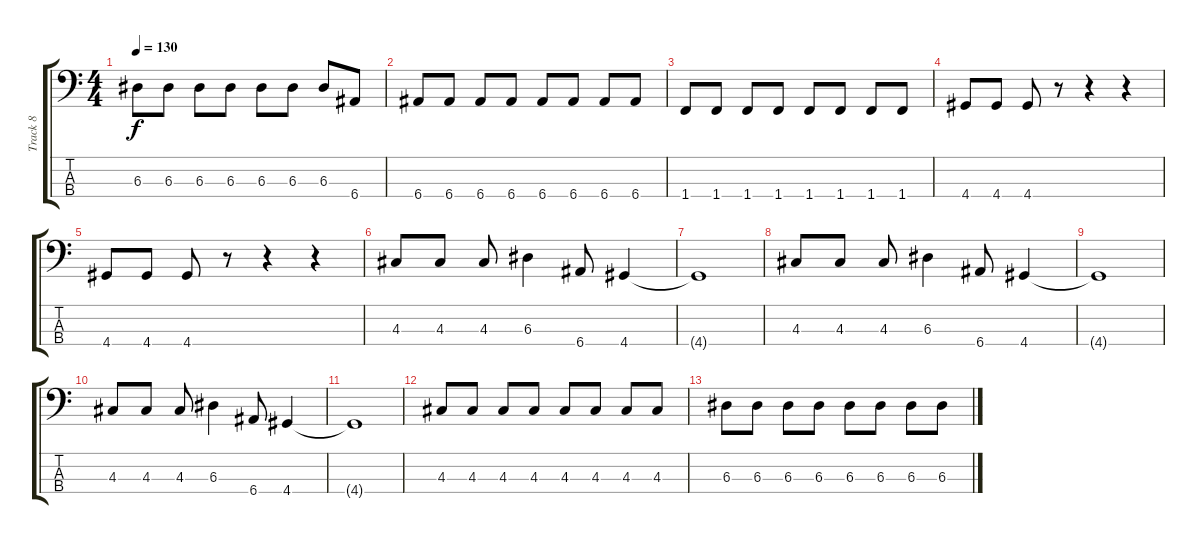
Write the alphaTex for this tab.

\track ("Track 8" "Track 8") {instrument electricbassfinger}
\staff {score tabs}
\tuning (G2 D2 A1 E1) {hide}
\ts (4 4)
\tempo 130
\clef f4
\ks c
6.3.8{dy f} 6.3.8 6.3.8 6.3.8 6.3.8 6.3.8 6.3.8 6.4.8 |
6.4.8 6.4.8 6.4.8 6.4.8 6.4.8 6.4.8 6.4.8 6.4.8 |
1.4.8 1.4.8 1.4.8 1.4.8 1.4.8 1.4.8 1.4.8 1.4.8 |
4.4.8 4.4.8 4.4.8 r.8 r.4 r.4 |
4.4.8 4.4.8 4.4.8 r.8 r.4 r.4 |
4.3.8 4.3.8 4.3.8 6.3.4 6.4.8 4.4.4 |
4.4{t}.1 |
4.3.8 4.3.8 4.3.8 6.3.4 6.4.8 4.4.4 |
4.4{t}.1 |
4.3.8 4.3.8 4.3.8 6.3.4 6.4.8 4.4.4 |
4.4{t}.1 |
4.3.8 4.3.8 4.3.8 4.3.8 4.3.8 4.3.8 4.3.8 4.3.8 |
6.3.8 6.3.8 6.3.8 6.3.8 6.3.8 6.3.8 6.3.8 6.3.8
